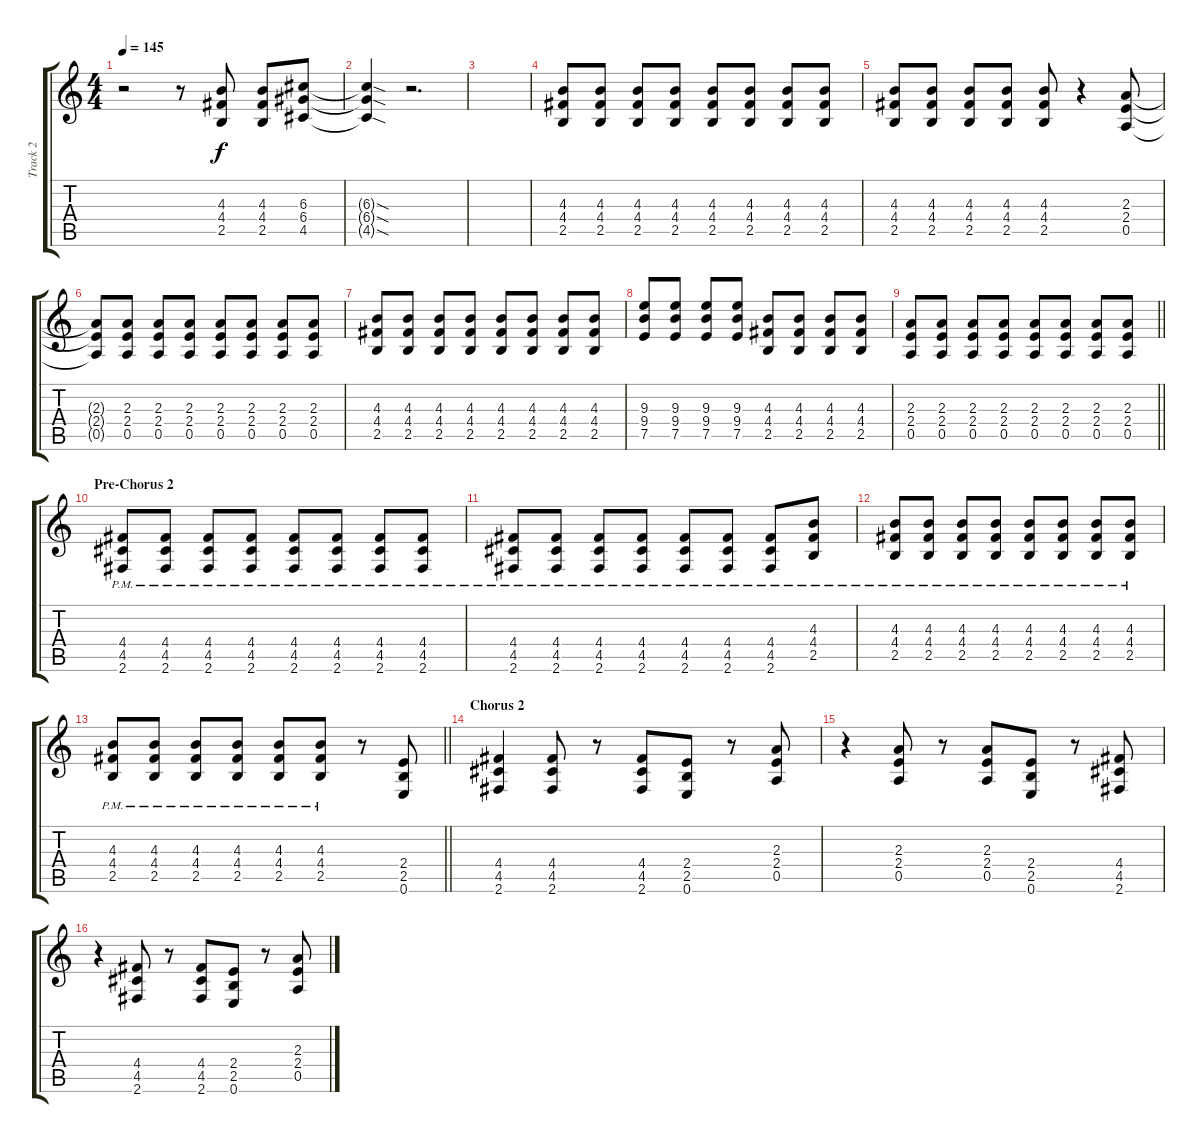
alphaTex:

\track ("Track 2" "Track 2") {instrument overdrivenguitar}
\staff {score tabs}
\tuning (E4 B3 G3 D3 A2 E2) {hide}
\ts (4 4)
\tempo 145
\clef g2
\ks c
r.2{dy f} r.8 (4.3 4.4 2.5).8 (4.3 4.4 2.5).8 (6.3 6.4 4.5).8 |
(6.3{sod t} 6.4{sod t} 4.5{sod t}).4 r.2{d} |
|
(4.3 4.4 2.5).8 (4.3 4.4 2.5).8 (4.3 4.4 2.5).8 (4.3 4.4 2.5).8 (4.3 4.4 2.5).8 (4.3 4.4 2.5).8 (4.3 4.4 2.5).8 (4.3 4.4 2.5).8 |
(4.3 4.4 2.5).8 (4.3 4.4 2.5).8 (4.3 4.4 2.5).8 (4.3 4.4 2.5).8 (4.3 4.4 2.5).8 r.4 (2.3 2.4 0.5).8 |
(2.3{t} 2.4{t} 0.5{t}).8 (2.3 2.4 0.5).8 (2.3 2.4 0.5).8 (2.3 2.4 0.5).8 (2.3 2.4 0.5).8 (2.3 2.4 0.5).8 (2.3 2.4 0.5).8 (2.3 2.4 0.5).8 |
(4.3 4.4 2.5).8 (4.3 4.4 2.5).8 (4.3 4.4 2.5).8 (4.3 4.4 2.5).8 (4.3 4.4 2.5).8 (4.3 4.4 2.5).8 (4.3 4.4 2.5).8 (4.3 4.4 2.5).8 |
(9.3 9.4 7.5).8 (9.3 9.4 7.5).8 (9.3 9.4 7.5).8 (9.3 9.4 7.5).8 (4.3 4.4 2.5).8 (4.3 4.4 2.5).8 (4.3 4.4 2.5).8 (4.3 4.4 2.5).8 |
\barLineRight lightlight
(2.3 2.4 0.5).8 (2.3 2.4 0.5).8 (2.3 2.4 0.5).8 (2.3 2.4 0.5).8 (2.3 2.4 0.5).8 (2.3 2.4 0.5).8 (2.3 2.4 0.5).8 (2.3 2.4 0.5).8 |
\section ("" "Pre-Chorus 2")
(4.4{pm} 4.5{pm} 2.6{pm}).8 (4.4{pm} 4.5{pm} 2.6{pm}).8 (4.4{pm} 4.5{pm} 2.6{pm}).8 (4.4{pm} 4.5{pm} 2.6{pm}).8 (4.4{pm} 4.5{pm} 2.6{pm}).8 (4.4{pm} 4.5{pm} 2.6{pm}).8 (4.4{pm} 4.5{pm} 2.6{pm}).8 (4.4{pm} 4.5{pm} 2.6{pm}).8 |
(4.4{pm} 4.5{pm} 2.6{pm}).8 (4.4{pm} 4.5{pm} 2.6{pm}).8 (4.4{pm} 4.5{pm} 2.6{pm}).8 (4.4{pm} 4.5{pm} 2.6{pm}).8 (4.4{pm} 4.5{pm} 2.6{pm}).8 (4.4{pm} 4.5{pm} 2.6{pm}).8 (4.4{pm} 4.5{pm} 2.6{pm}).8 (4.3{pm} 4.4{pm} 2.5{pm}).8 |
(4.3{pm} 4.4{pm} 2.5{pm}).8 (4.3{pm} 4.4{pm} 2.5{pm}).8 (4.3{pm} 4.4{pm} 2.5{pm}).8 (4.3{pm} 4.4{pm} 2.5{pm}).8 (4.3{pm} 4.4{pm} 2.5{pm}).8 (4.3{pm} 4.4{pm} 2.5{pm}).8 (4.3{pm} 4.4{pm} 2.5{pm}).8 (4.3{pm} 4.4{pm} 2.5{pm}).8 |
\barLineRight lightlight
(4.3{pm} 4.4{pm} 2.5{pm}).8 (4.3{pm} 4.4{pm} 2.5{pm}).8 (4.3{pm} 4.4{pm} 2.5{pm}).8 (4.3{pm} 4.4{pm} 2.5{pm}).8 (4.3{pm} 4.4{pm} 2.5{pm}).8 (4.3{pm} 4.4{pm} 2.5{pm}).8 r.8 (2.4 2.5 0.6).8 |
\section ("" "Chorus 2")
(4.4 4.5 2.6).4 (4.4 4.5 2.6).8 r.8 (4.4 4.5 2.6).8 (2.4 2.5 0.6).8 r.8 (2.3 2.4 0.5).8 |
r.4 (2.3 2.4 0.5).8 r.8 (2.3 2.4 0.5).8 (2.4 2.5 0.6).8 r.8 (4.4 4.5 2.6).8 |
r.4 (4.4 4.5 2.6).8 r.8 (4.4 4.5 2.6).8 (2.4 2.5 0.6).8 r.8 (2.3 2.4 0.5).8
